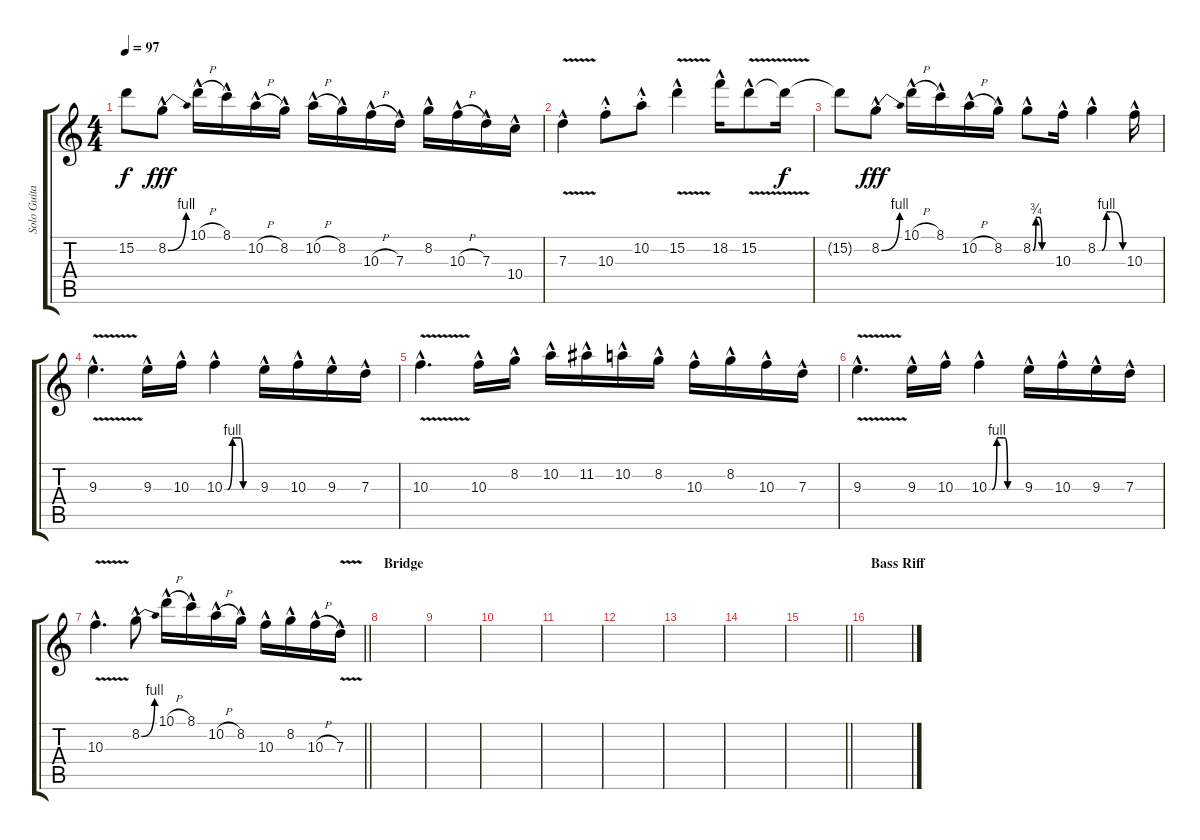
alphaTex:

\track ("Solo Guitar" "Solo Guita") {instrument distortionguitar}
\staff {score tabs}
\tuning (E4 B3 G3 D3 A2 E2) {hide}
\ts (4 4)
\tempo 97
\clef g2
\ks c
15.2{t}.8{dy f} 8.2{be (bend 0 0 60 4) hac}.8{dy fff} 10.1{h hac}.16 8.1{hac}.16 10.2{h hac}.16 8.2{hac}.16 10.2{h hac}.16 8.2{hac}.16 10.3{h hac}.16 7.3{hac}.16 8.2{hac}.16 10.3{h hac}.16 7.3{hac}.16 10.4{hac}.16 |
7.3{v hac}.4 10.3{hac st}.8 10.2{hac st}.8 15.2{v hac}.4 18.2{hac}.16 15.2{v hac}.8 15.2{t}.16{dy f} |
15.2{t}.8 8.2{be (bend 0 0 60 4) hac}.8{dy fff} 10.1{h hac}.16 8.1{hac}.16 10.2{h hac}.16 8.2{hac}.16 8.2{be (custom 0 0 10 3 20 3 30 0 60 0) hac}.8 10.3{hac}.16 8.2{be (custom 0 0 10 0 21 4 30 4 34 4 36 4 60 0) hac}.4 10.3{hac}.16 |
9.3{v hac}.4{d} 9.3{hac}.16 10.3{hac}.16 10.3{be (custom 0 0 6 0 15 4 20 4 30 4 35 0 60 0) hac}.4 9.3{hac}.16 10.3{hac}.16 9.3{hac}.16 7.3{hac}.16 |
10.3{v hac}.4{d} 10.3{hac}.16 8.2{hac}.16 10.2{hac}.16 11.2{hac}.16 10.2{hac}.16 8.2{hac}.16 10.3{hac}.16 8.2{hac}.16 10.3{hac}.16 7.3{hac}.16 |
9.3{v hac}.4{d} 9.3{hac}.16 10.3{hac}.16 10.3{be (custom 0 0 6 0 15 4 20 4 30 4 35 0 60 0) hac}.4 9.3{hac}.16 10.3{hac}.16 9.3{hac}.16 7.3{hac}.16 |
\barLineRight lightlight
10.3{v hac}.4{d} 8.2{be (bend 0 0 60 4) hac}.8 10.1{h hac}.16 8.1{hac}.16 10.2{h hac}.16 8.2{hac}.16 10.3{hac}.16 8.2{hac}.16 10.3{h hac}.16 7.3{v hac}.16 |
\section ("" "Bridge")
|
|
|
|
|
|
|
\barLineRight lightlight
|
\section ("" "Bass Riff")
